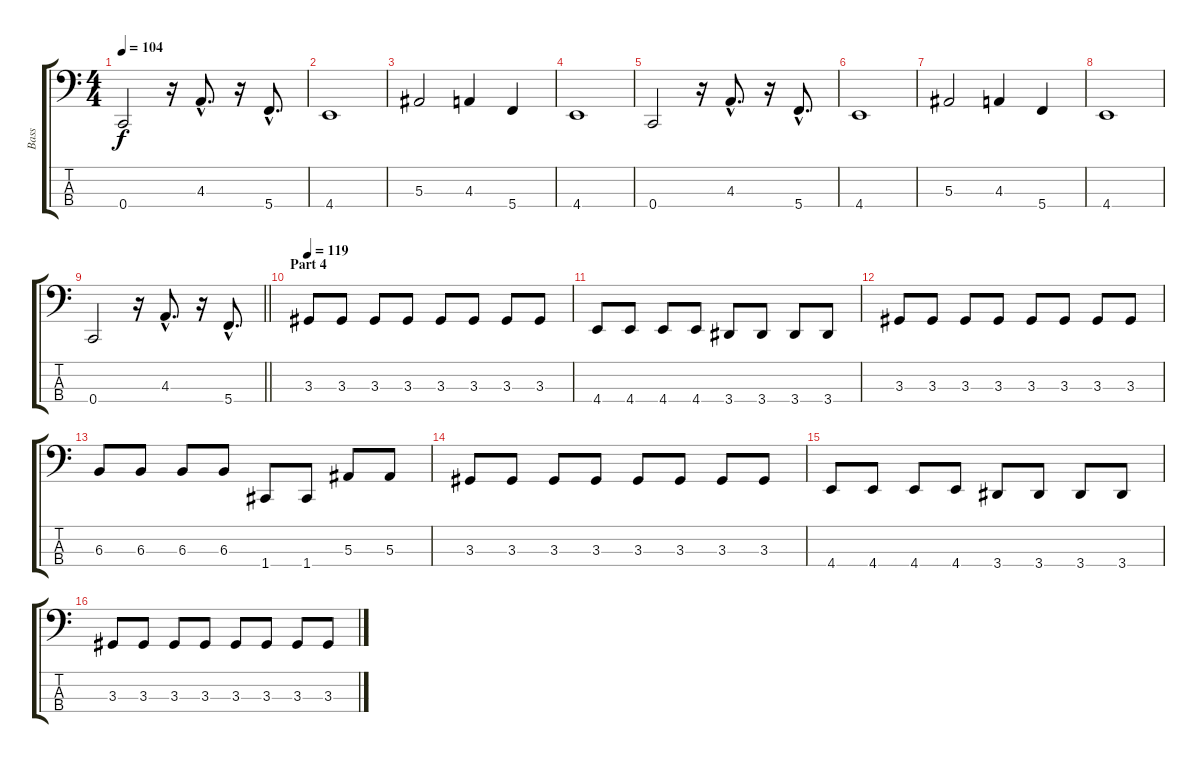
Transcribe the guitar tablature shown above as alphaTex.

\track ("Bass" "Bass") {instrument electricbasspick}
\staff {score tabs}
\tuning (Eb2 Bb1 F1 C1) {hide}
\ts (4 4)
\tempo 104
\clef f4
\ks c
0.4.2{dy f} r.16 4.3{hac}.8{d} r.16 5.4{hac}.8{d} |
4.4.1 |
5.3.2 4.3.4 5.4.4 |
4.4.1 |
0.4.2 r.16 4.3{hac}.8{d} r.16 5.4{hac}.8{d} |
4.4.1 |
5.3.2 4.3.4 5.4.4 |
4.4.1 |
\barLineRight lightlight
0.4.2 r.16 4.3{hac}.8{d} r.16 5.4{hac}.8{d} |
\section ("" "Part 4")
\tempo 119
3.3.8 3.3.8 3.3.8 3.3.8 3.3.8 3.3.8 3.3.8 3.3.8 |
4.4.8 4.4.8 4.4.8 4.4.8 3.4.8 3.4.8 3.4.8 3.4.8 |
3.3.8 3.3.8 3.3.8 3.3.8 3.3.8 3.3.8 3.3.8 3.3.8 |
6.3.8 6.3.8 6.3.8 6.3.8 1.4.8 1.4.8 5.3.8 5.3.8 |
3.3.8 3.3.8 3.3.8 3.3.8 3.3.8 3.3.8 3.3.8 3.3.8 |
4.4.8 4.4.8 4.4.8 4.4.8 3.4.8 3.4.8 3.4.8 3.4.8 |
3.3.8 3.3.8 3.3.8 3.3.8 3.3.8 3.3.8 3.3.8 3.3.8
